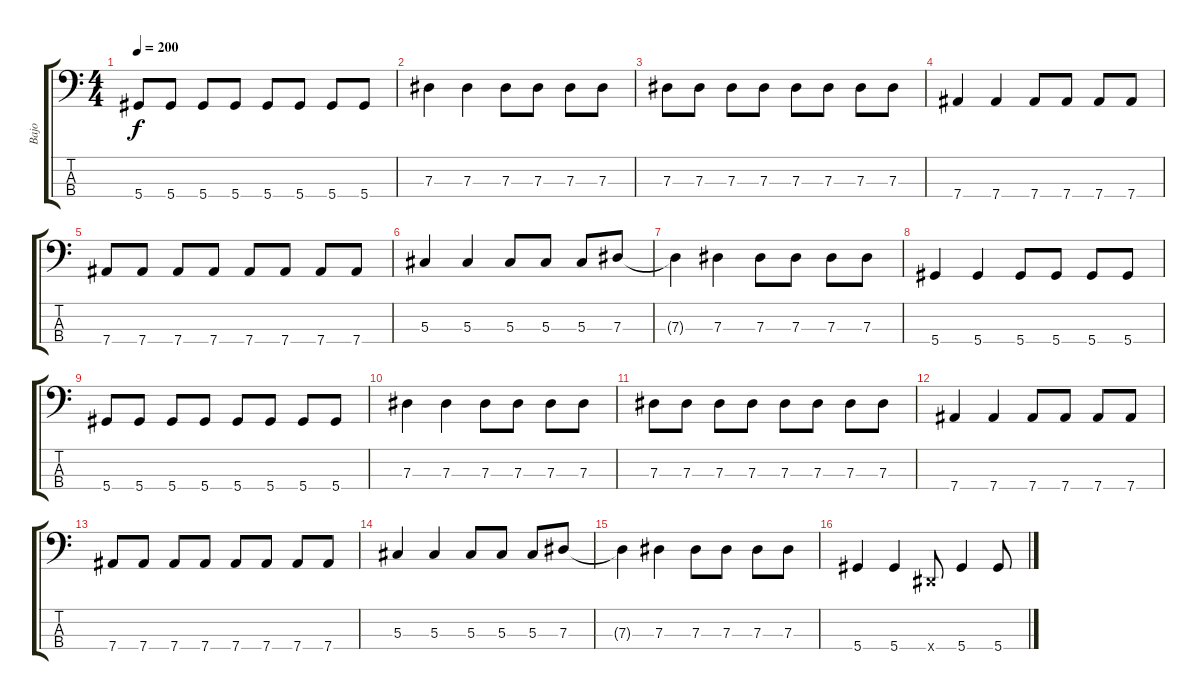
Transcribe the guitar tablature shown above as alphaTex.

\track ("Bajo" "Bajo") {instrument electricbassfinger}
\staff {score tabs}
\tuning (Gb2 Db2 Ab1 Eb1) {hide}
\ts (4 4)
\tempo 200
\clef f4
\ks c
5.4.8{dy f} 5.4.8 5.4.8 5.4.8 5.4.8 5.4.8 5.4.8 5.4.8 |
7.3.4 7.3.4 7.3.8 7.3.8 7.3.8 7.3.8 |
7.3.8 7.3.8 7.3.8 7.3.8 7.3.8 7.3.8 7.3.8 7.3.8 |
7.4.4 7.4.4 7.4.8 7.4.8 7.4.8 7.4.8 |
7.4.8 7.4.8 7.4.8 7.4.8 7.4.8 7.4.8 7.4.8 7.4.8 |
5.3.4 5.3.4 5.3.8 5.3.8 5.3.8 7.3.8 |
7.3{t}.4 7.3.4 7.3.8 7.3.8 7.3.8 7.3.8 |
5.4.4 5.4.4 5.4.8 5.4.8 5.4.8 5.4.8 |
5.4.8 5.4.8 5.4.8 5.4.8 5.4.8 5.4.8 5.4.8 5.4.8 |
7.3.4 7.3.4 7.3.8 7.3.8 7.3.8 7.3.8 |
7.3.8 7.3.8 7.3.8 7.3.8 7.3.8 7.3.8 7.3.8 7.3.8 |
7.4.4 7.4.4 7.4.8 7.4.8 7.4.8 7.4.8 |
7.4.8 7.4.8 7.4.8 7.4.8 7.4.8 7.4.8 7.4.8 7.4.8 |
5.3.4 5.3.4 5.3.8 5.3.8 5.3.8 7.3.8 |
7.3{t}.4 7.3.4 7.3.8 7.3.8 7.3.8 7.3.8 |
5.4.4 5.4.4 0.4{x}.8 5.4.4 5.4.8
